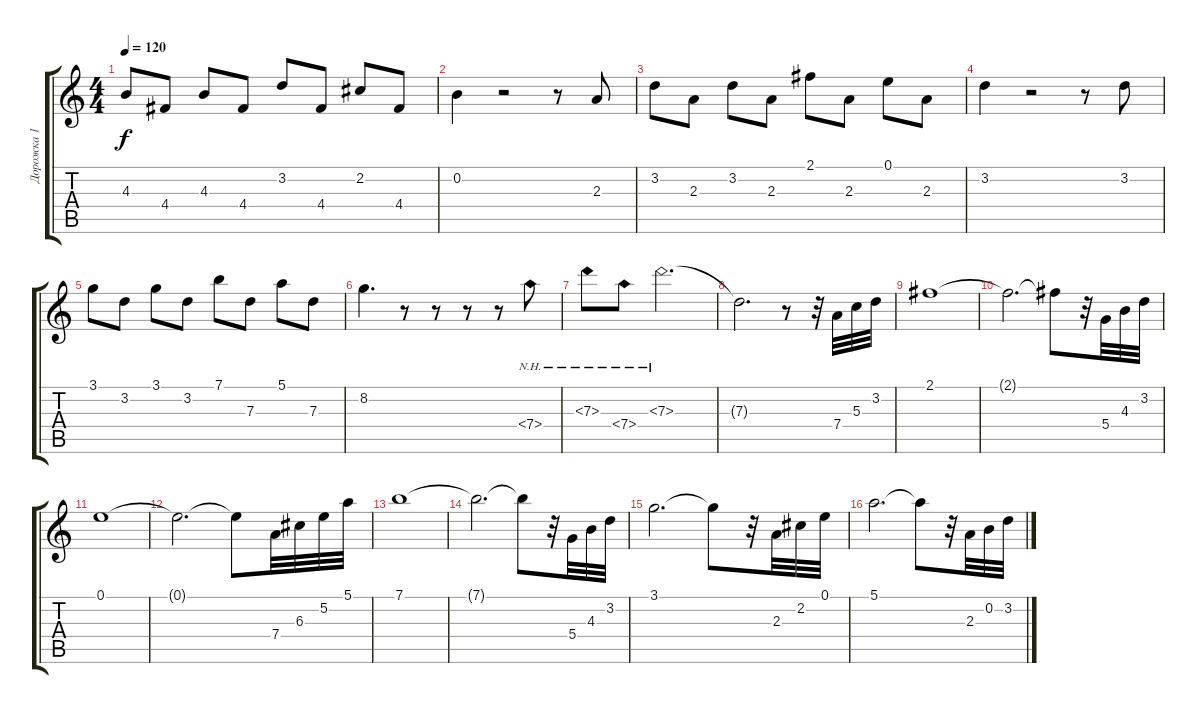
\track ("Дорожка 1" "Дорожка 1") {instrument electricguitarclean}
\staff {score tabs}
\tuning (E4 B3 G3 D3 A2 E2) {hide}
\ts (4 4)
\tempo 120
\clef g2
\ks c
4.3.8{dy f} 4.4.8 4.3.8 4.4.8 3.2.8 4.4.8 2.2.8 4.4.8 |
0.2.4 r.2 r.8 2.3.8 |
3.2.8 2.3.8 3.2.8 2.3.8 2.1.8 2.3.8 0.1.8 2.3.8 |
3.2.4 r.2 r.8 3.2.8 |
3.1.8 3.2.8 3.1.8 3.2.8 7.1.8 7.3.8 5.1.8 7.3.8 |
8.2.4{d} r.8 r.8 r.8 r.8 7.4{nh}.8 |
7.3{nh}.8 7.4{nh}.8 7.3{nh}.2{d} |
7.3{t}.2{d} r.8 r.32 7.4.32 5.3.32 3.2.32 |
2.1.1 |
2.1{t}.2{d} 2.1{t}.8 r.32 5.4.32 4.3.32 3.2.32 |
0.1.1 |
0.1{t}.2{d} 0.1{t}.8 7.4.32 6.3.32 5.2.32 5.1.32 |
7.1.1 |
7.1{t}.2{d} 7.1{t}.8 r.32 5.4.32 4.3.32 3.2.32 |
3.1.2{d} 3.1{t}.8 r.32 2.3.32 2.2.32 0.1.32 |
5.1.2{d} 5.1{t}.8 r.32 2.3.32 0.2.32 3.2.32
